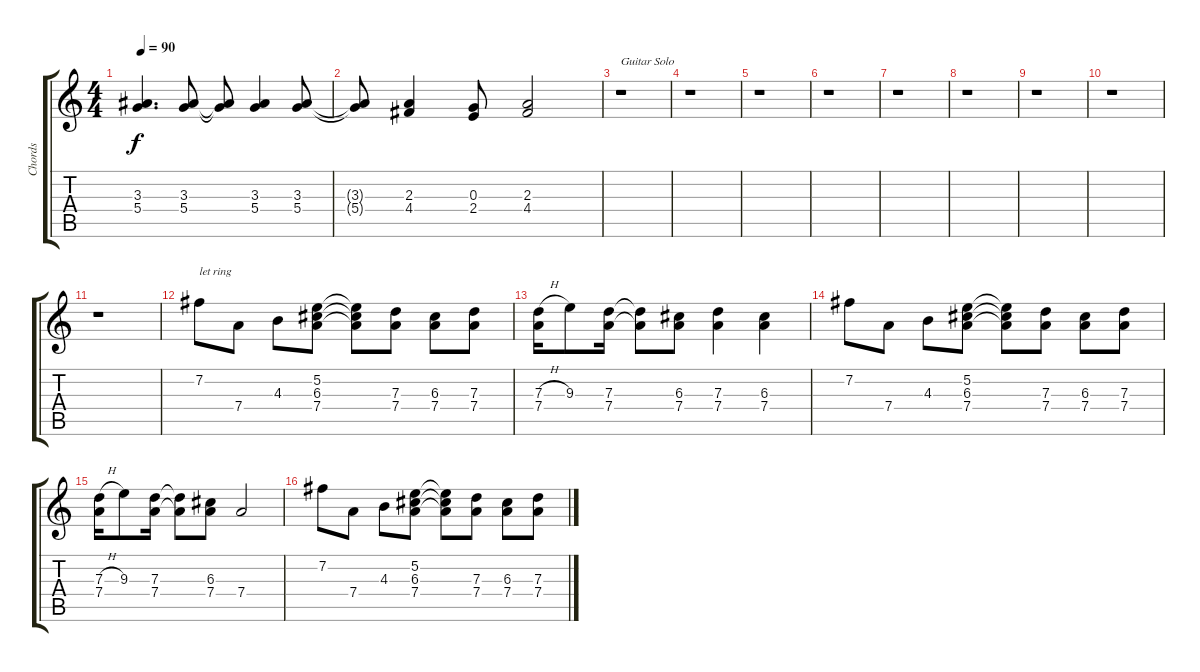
\track ("Chords" "Chords") {instrument acousticguitarnylon}
\staff {score tabs}
\tuning (E4 B3 G3 D3 A2 E2) {hide}
\ts (4 4)
\tempo 90
\clef g2
\ks c
(3.3 5.4).4{d dy f} (3.3 5.4).8 (3.3{t} 5.4{t}).8 (3.3 5.4).4 (3.3 5.4).8 |
(3.3{t} 5.4{t}).8 (2.3 4.4).4 (0.3 2.4).8 (2.3 4.4).2 |
r.1{txt "Guitar Solo"} |
r.1 |
r.1 |
r.1 |
r.1 |
r.1 |
r.1 |
r.1 |
r.1 |
7.2.8{txt "let ring"} 7.4.8 4.3.8 (5.2 6.3 7.4).8 (5.2{t} 6.3{t} 7.4{t}).8 (7.3 7.4).8 (6.3 7.4).8 (7.3 7.4).8 |
(7.3{h} 7.4).16 9.3.8 (7.3 7.4).16 (7.3{t} 7.4{t}).8 (6.3 7.4).8 (7.3 7.4).4 (6.3 7.4).4 |
7.2.8 7.4.8 4.3.8 (5.2 6.3 7.4).8 (5.2{t} 6.3{t} 7.4{t}).8 (7.3 7.4).8 (6.3 7.4).8 (7.3 7.4).8 |
(7.3{h} 7.4).16 9.3.8 (7.3 7.4).16 (7.3{t} 7.4{t}).8 (6.3 7.4).8 7.4.2 |
7.2.8 7.4.8 4.3.8 (5.2 6.3 7.4).8 (5.2{t} 6.3{t} 7.4{t}).8 (7.3 7.4).8 (6.3 7.4).8 (7.3 7.4).8
